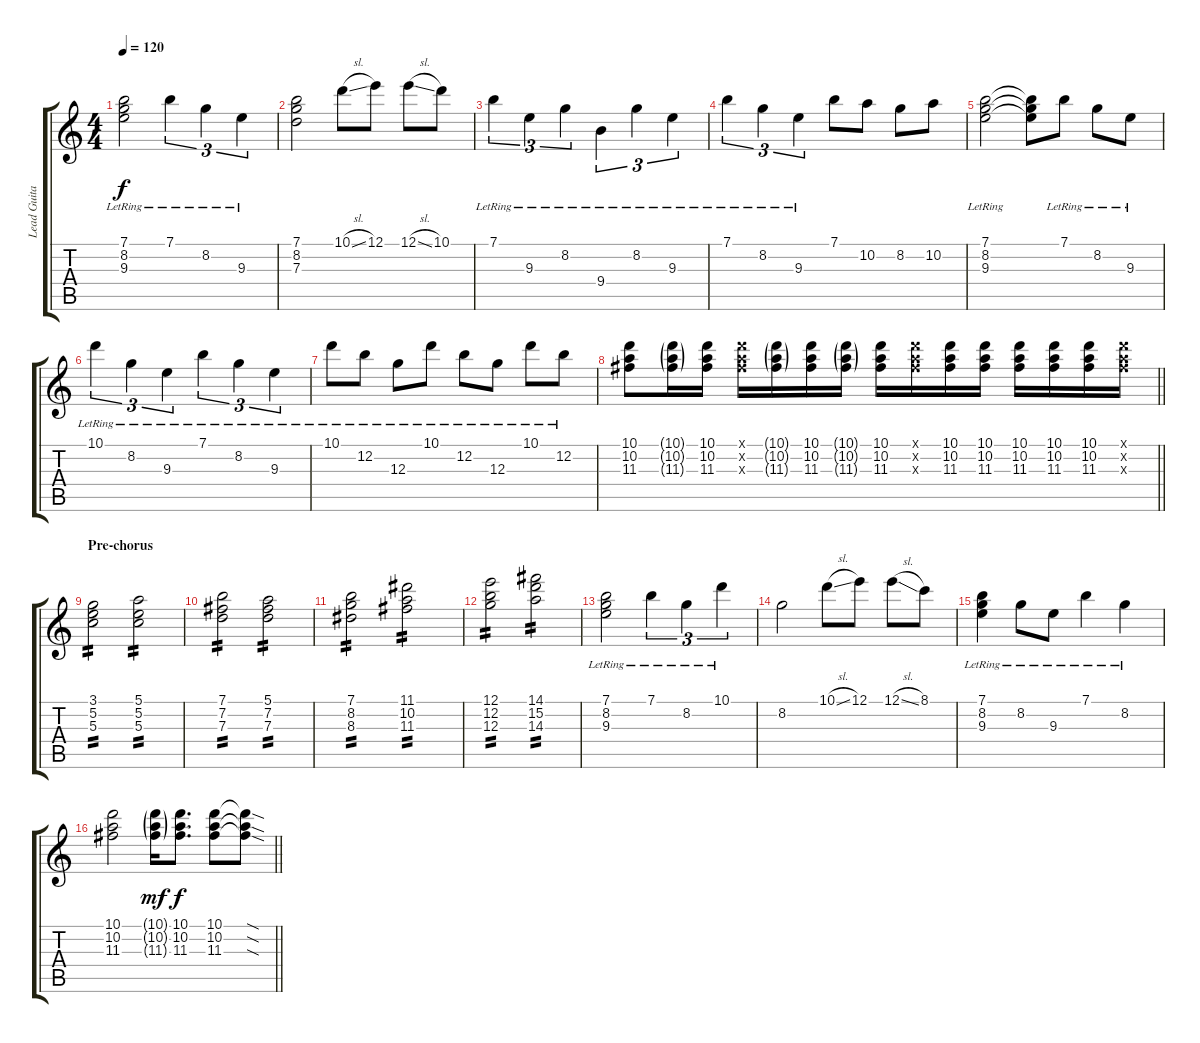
\track ("Lead Guitar" "Lead Guita") {instrument distortionguitar}
\staff {score tabs}
\tuning (E4 B3 G3 D3 A2 E2) {hide}
\ts (4 4)
\tempo 120
\clef g2
\ks c
(7.1{lr} 8.2{lr} 9.3{lr}).2{dy f} 7.1{lr}.4{tu (3 2)} 8.2{lr}.4{tu (3 2)} 9.3{lr}.4{tu (3 2)} |
(7.1 8.2 7.3).2 10.1{sl}.8 12.1.8 12.1{sl}.8 10.1.8 |
7.1{lr}.4{tu (3 2)} 9.3{lr}.4{tu (3 2)} 8.2{lr}.4{tu (3 2)} 9.4{lr}.4{tu (3 2)} 8.2{lr}.4{tu (3 2)} 9.3{lr}.4{tu (3 2)} |
7.1{lr}.4{tu (3 2)} 8.2{lr}.4{tu (3 2)} 9.3{lr}.4{tu (3 2)} 7.1.8 10.2.8 8.2.8 10.2.8 |
(7.1{lr} 8.2{lr} 9.3{lr}).2 (7.1{t} 8.2{t} 9.3{t}).8 7.1{lr}.8 8.2{lr}.8 9.3{lr}.8 |
10.1{lr}.4{tu (3 2)} 8.2{lr}.4{tu (3 2)} 9.3{lr}.4{tu (3 2)} 7.1{lr}.4{tu (3 2)} 8.2{lr}.4{tu (3 2)} 9.3{lr}.4{tu (3 2)} |
10.1{lr}.8 12.2{lr}.8 12.3{lr}.8 10.1{lr}.8 12.2{lr}.8 12.3{lr}.8 10.1{lr}.8 12.2{lr}.8 |
\barLineRight lightlight
(10.1 10.2 11.3).8 (10.1{g} 10.2{g} 11.3{g}).16 (10.1 10.2 11.3).16 (10.1{x} 10.2{x} 11.3{x}).16 (10.1{g} 10.2{g} 11.3{g}).16 (10.1 10.2 11.3).16 (10.1{g} 10.2{g} 11.3{g}).16 (10.1 10.2 11.3).16 (10.1{x} 10.2{x} 11.3{x}).16 (10.1 10.2 11.3).16 (10.1 10.2 11.3).16 (10.1 10.2 11.3).16 (10.1 10.2 11.3).16 (10.1 10.2 11.3).16 (10.1{x} 10.2{x} 11.3{x}).16 |
\section ("" "Pre-chorus")
(3.1 5.2 5.3).2{tp 2} (5.1 5.2 5.3).2{tp 2} |
(7.1 7.2 7.3).2{tp 2} (5.1 7.2 7.3).2{tp 2} |
(7.1 8.2 8.3).2{tp 2} (11.1 10.2 11.3).2{tp 2} |
(12.1 12.2 12.3).2{tp 2} (14.1 15.2 14.3).2{tp 2} |
(7.1{lr} 8.2{lr} 9.3{lr}).2 7.1{lr}.4{tu (3 2)} 8.2{lr}.4{tu (3 2)} 10.1{lr}.4{tu (3 2)} |
8.2.2 10.1{sl}.8 12.1.8 12.1{sl}.8 8.1.8 |
(7.1{lr} 8.2{lr} 9.3{lr}).4 8.2{lr}.8 9.3{lr}.8 7.1{lr}.4 8.2{lr}.4 |
\barLineRight lightlight
(10.1 10.2 11.3).2 (10.1{g} 10.2{g} 11.3{g}).16{dy mf} (10.1 10.2 11.3).8{d dy f} (10.1 10.2 11.3).8 (10.1{sod t} 10.2{sod t} 11.3{sod t}).8
